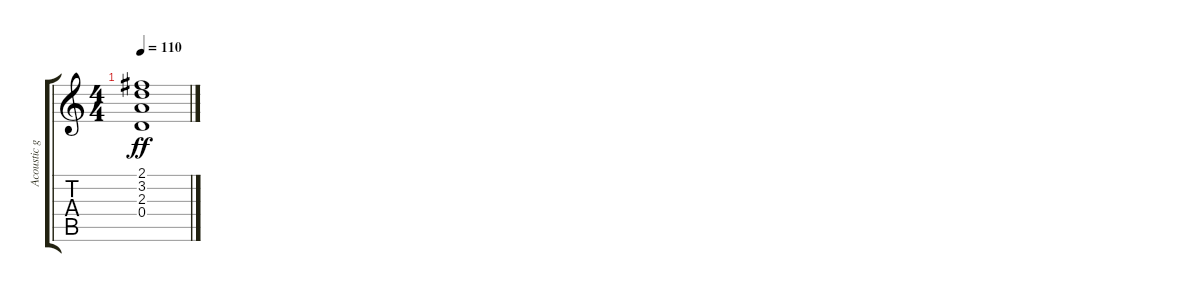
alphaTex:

\track ("Acoustic guitar" "Acoustic g") {instrument acousticguitarsteel}
\staff {score tabs}
\tuning (E4 B3 G3 D3 A2 E2) {hide}
\ts (4 4)
\tempo 110
\clef g2
\ks c
(2.1 3.2 2.3 0.4).1{dy ff}
